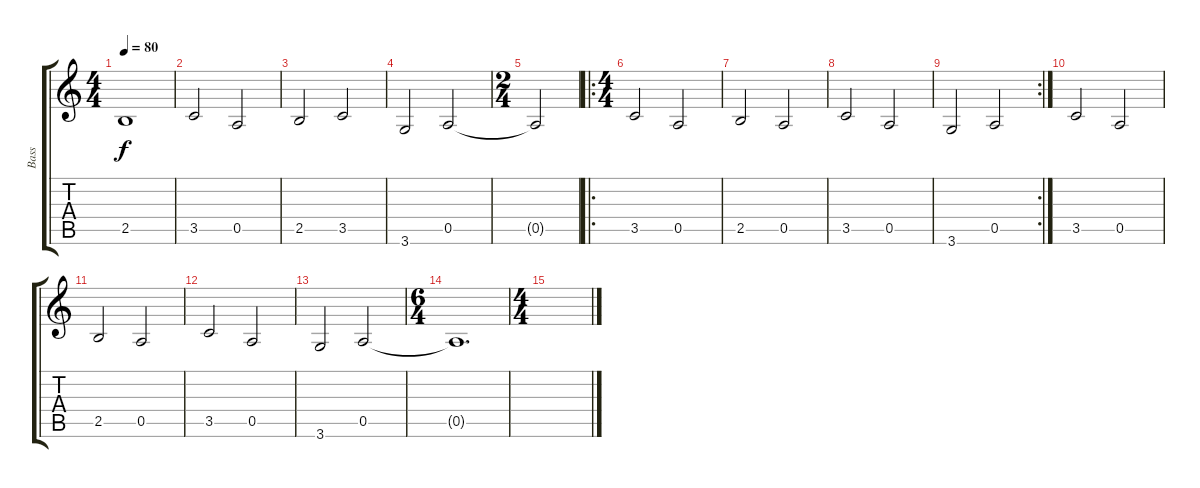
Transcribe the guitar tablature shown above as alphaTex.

\track ("Bass" "Bass") {instrument electricbasspick}
\staff {score tabs}
\tuning (E4 B3 G3 D3 A2 E2) {hide}
\ts (4 4)
\tempo 80
\clef g2
\ks c
2.5.1{dy f} |
3.5.2 0.5.2 |
2.5.2 3.5.2 |
3.6.2 0.5.2 |
\ts (2 4)
0.5{t}.2 |
\ro
\ts (4 4)
3.5.2 0.5.2 |
2.5.2 0.5.2 |
3.5.2 0.5.2 |
\rc 2
3.6.2 0.5.2 |
3.5.2 0.5.2 |
2.5.2 0.5.2 |
3.5.2 0.5.2 |
3.6.2 0.5.2 |
\ts (6 4)
0.5{t}.1{d} |
\ts (4 4)
